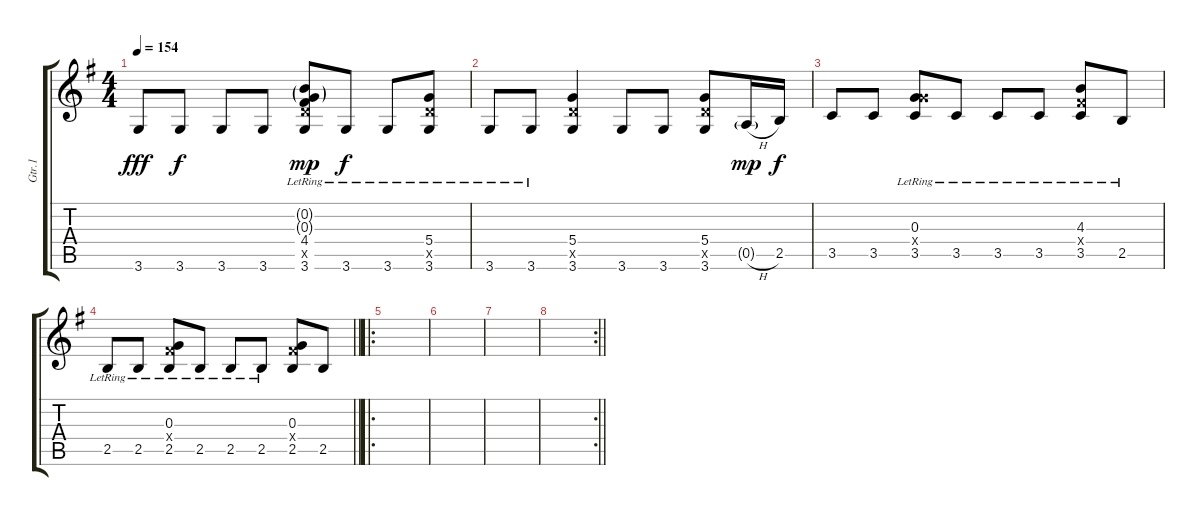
\track ("Gtr.1" "Gtr.1") {instrument overdrivenguitar}
\staff {score tabs}
\tuning (E4 B3 G3 D3 A2 E2) {hide}
\ts (4 4)
\tempo 154
\clef g2
\ks g
3.6.8{dy fff} 3.6.8{dy f} 3.6.8 3.6.8 (0.2{g lr} 0.3{g lr} 4.4{lr} 5.5{x} 3.6{lr}).8{dy mp} 3.6{lr}.8{dy f} 3.6{lr}.8 (5.4{lr} 5.5{x} 3.6{lr}).8 |
3.6{lr}.8 3.6{lr}.8 (5.4 5.5{x} 3.6).4 3.6.8 3.6.8 (5.4 5.5{x} 3.6).8 0.5{h g}.16{dy mp} 2.5.16{dy f} |
3.5.8 3.5.8 (0.3{lr} 5.4{x} 3.5{lr}).8 3.5{lr}.8 3.5{lr}.8 3.5{lr}.8 (4.3{lr} 4.4{x} 3.5{lr}).8 2.5{lr}.8 |
\barLineRight lightlight
2.5{lr}.8 2.5{lr}.8 (0.3{lr} 4.4{x} 2.5{lr}).8 2.5{lr}.8 2.5{lr}.8 2.5{lr}.8 (0.3 4.4{x} 2.5).8 2.5.8 |
\ro
|
|
|
\rc 2
\barLineRight lightlight
